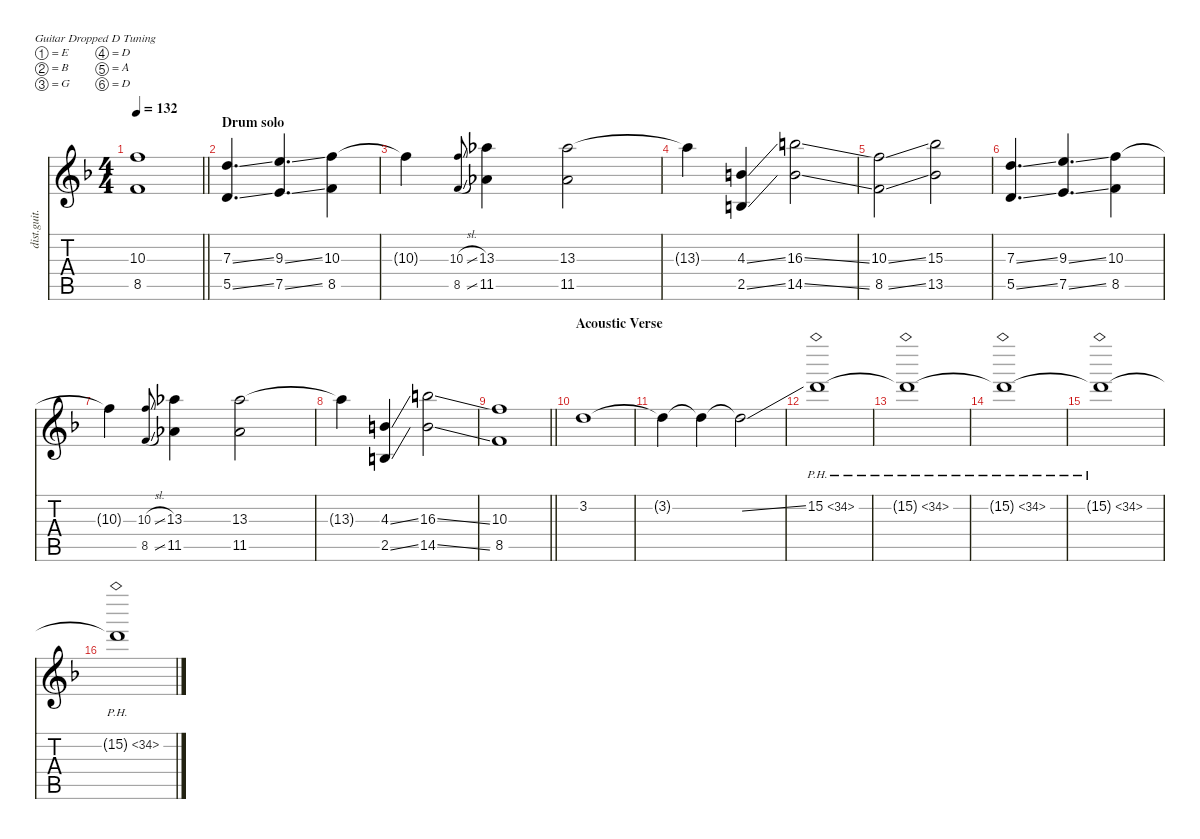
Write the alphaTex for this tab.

\defaultSystemsLayout 4
\hideDynamics
\bracketExtendMode nobrackets
\otherSystemsTrackNameOrientation horizontal
\track ("Lead Guitar" "dist.guit.") {instrument distortionguitar}
\staff {score tabs}
\tuning (E4 B3 G3 D3 A2 D2)
\ts (4 4)
\tempo 132
\clef g2
\barLineRight lightlight
\ks dminor
(10.3{acc forcenatural} 8.5{acc forcenatural}).1{dy f beam Down} |
\section ("" "Drum solo")
(7.3{ss acc forcenatural} 5.5{ss acc forcenatural}).4{d beam Up} (9.3{ss acc forcenatural} 7.5{ss acc forcenatural}).4{d beam Up} (10.3{acc forcenatural} 8.5{acc forcenatural}).4{beam Down} |
10.3{t acc forcenatural}.4{beam Down} (10.3{sl acc forcenatural} 8.5{sl acc forcenatural}).8{gr onbeat dy mf beam Up} (13.3{acc b} 11.5{acc b}).4{dy f beam Down} (13.3{acc b} 11.5{acc b}).2{beam Down} |
13.3{t acc b}.4{beam Down} (4.3{ss acc forcenatural} 2.5{ss acc forcenatural}).4{beam Up} (16.3{ss acc forcenatural} 14.5{ss acc forcenatural}).2{beam Down} |
(10.3{ss acc forcenatural} 8.5{ss acc forcenatural}).2{beam Down} (15.3{acc b} 13.5{acc b}).2{beam Down} |
(7.3{ss acc forcenatural} 5.5{ss acc forcenatural}).4{d beam Up} (9.3{ss acc forcenatural} 7.5{ss acc forcenatural}).4{d beam Up} (10.3{acc forcenatural} 8.5{acc forcenatural}).4{beam Down} |
10.3{t acc forcenatural}.4{beam Down} (10.3{sl acc forcenatural} 8.5{sl acc forcenatural}).8{gr onbeat dy mf beam Up} (13.3{acc b} 11.5{acc b}).4{dy f beam Down} (13.3{acc b} 11.5{acc b}).2{beam Down} |
13.3{t acc b}.4{beam Down} (4.3{ss acc forcenatural} 2.5{ss acc forcenatural}).4{beam Up} (16.3{ss acc forcenatural} 14.5{ss acc forcenatural}).2{beam Down} |
\barLineRight lightlight
(10.3{acc forcenatural} 8.5{acc forcenatural}).1{beam Down} |
\section ("" "Acoustic Verse")
3.2{acc forcenatural}.1{beam Down} |
3.2{t acc forcenatural}.4{beam Down} 3.2{t acc forcenatural}.4{beam Down} 3.2{ss t acc forcenatural}.2{beam Down} |
15.2{ph 19 acc forcenatural}.1{beam Down} |
15.2{ph 19 t acc forcenatural}.1{beam Down} |
15.2{ph 19 t acc forcenatural}.1{beam Down} |
15.2{ph 19 t acc forcenatural}.1{beam Down} |
15.2{ph 19 t acc forcenatural}.1{beam Down}
